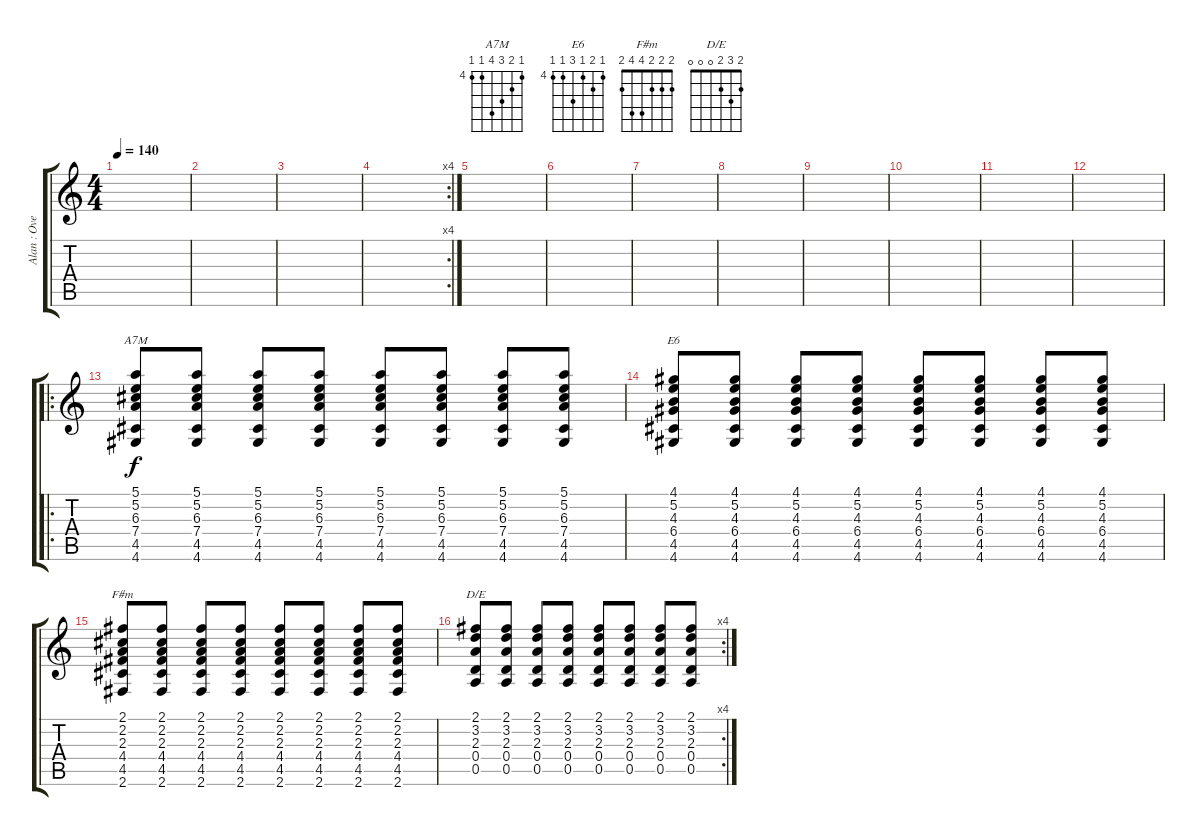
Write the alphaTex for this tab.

\track ("Alan : Overdrive" "Alan : Ove") {instrument overdrivenguitar}
\staff {score tabs}
\tuning (E4 B3 G3 D3 A2 E2) {hide}
\chord ("A7M" 4 5 6 7 4 4) {firstfret 4}
\chord ("E6" 4 5 4 6 4 4) {firstfret 4}
\chord ("F#m" 2 2 2 4 4 2)
\chord ("D/E" 2 3 2 0 0 0)
\ts (4 4)
\tempo 140
\clef g2
\ks c
|
|
|
\rc 4
|
|
|
|
|
|
|
|
|
\ro
(5.1 5.2 6.3 7.4 4.5 4.6).8{ch "A7M"} (5.1 5.2 6.3 7.4 4.5 4.6).8 (5.1 5.2 6.3 7.4 4.5 4.6).8 (5.1 5.2 6.3 7.4 4.5 4.6).8 (5.1 5.2 6.3 7.4 4.5 4.6).8 (5.1 5.2 6.3 7.4 4.5 4.6).8 (5.1 5.2 6.3 7.4 4.5 4.6).8 (5.1 5.2 6.3 7.4 4.5 4.6).8 |
(4.1 5.2 4.3 6.4 4.5 4.6).8{ch "E6"} (4.1 5.2 4.3 6.4 4.5 4.6).8 (4.1 5.2 4.3 6.4 4.5 4.6).8 (4.1 5.2 4.3 6.4 4.5 4.6).8 (4.1 5.2 4.3 6.4 4.5 4.6).8 (4.1 5.2 4.3 6.4 4.5 4.6).8 (4.1 5.2 4.3 6.4 4.5 4.6).8 (4.1 5.2 4.3 6.4 4.5 4.6).8 |
(2.1 2.2 2.3 4.4 4.5 2.6).8{ch "F#m"} (2.1 2.2 2.3 4.4 4.5 2.6).8 (2.1 2.2 2.3 4.4 4.5 2.6).8 (2.1 2.2 2.3 4.4 4.5 2.6).8 (2.1 2.2 2.3 4.4 4.5 2.6).8 (2.1 2.2 2.3 4.4 4.5 2.6).8 (2.1 2.2 2.3 4.4 4.5 2.6).8 (2.1 2.2 2.3 4.4 4.5 2.6).8 |
\rc 4
(2.1 3.2 2.3 0.4 0.5).8{ch "D/E"} (2.1 3.2 2.3 0.4 0.5).8 (2.1 3.2 2.3 0.4 0.5).8 (2.1 3.2 2.3 0.4 0.5).8 (2.1 3.2 2.3 0.4 0.5).8 (2.1 3.2 2.3 0.4 0.5).8 (2.1 3.2 2.3 0.4 0.5).8 (2.1 3.2 2.3 0.4 0.5).8
